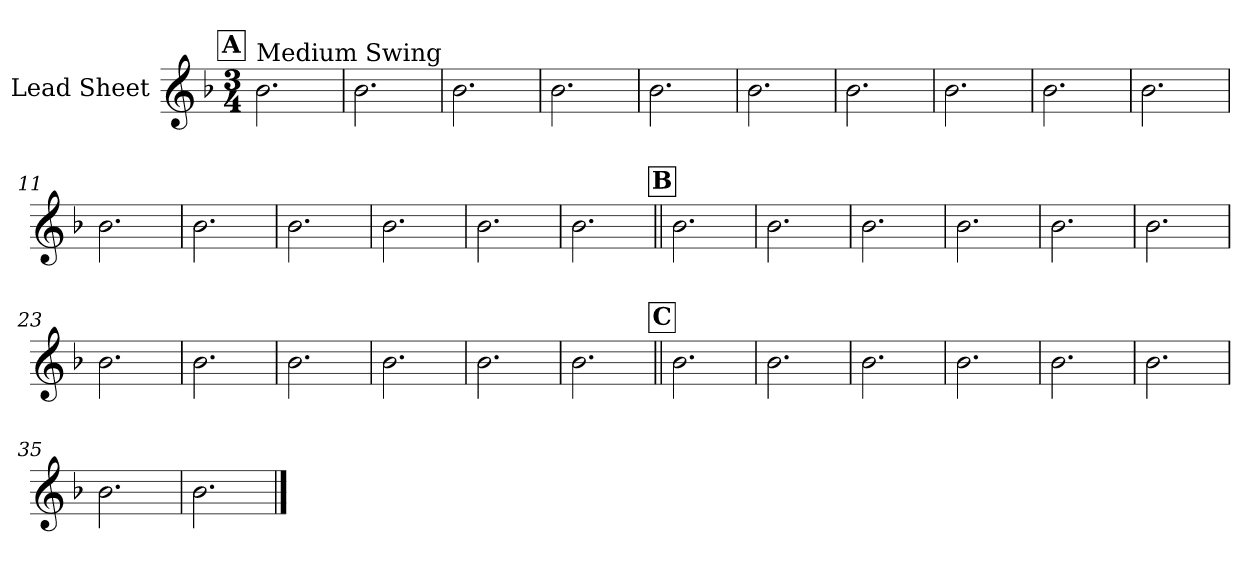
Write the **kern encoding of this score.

**kern
*part1
*staff1
*I"Lead Sheet
*clefG2
*k[b-]
*F:
*M3/4
!!LO:REH:place=s1:a:fs=14:t=A
=1
!LO:TX:a:t=Medium Swing
2.b-\
=2
2.b-\
=3
2.b-\
=4
2.b-\
!!LO:LB:g=z
=5
2.b-\
=6
2.b-\
=7
2.b-\
=8
2.b-\
!!LO:LB:g=z
=9
2.b-\
=10
2.b-\
=11
2.b-\
=12
2.b-\
!!LO:LB:g=z
=13
2.b-\
=14
2.b-\
=15
2.b-\
=16
2.b-\
!!LO:LB:g=z
!!LO:REH:place=s1:a:fs=14:t=B
=17||
2.b-\
=18
2.b-\
=19
2.b-\
=20
2.b-\
!!LO:LB:g=z
=21
2.b-\
=22
2.b-\
=23
2.b-\
=24
2.b-\
!!LO:LB:g=z
=25
2.b-\
=26
2.b-\
=27
2.b-\
=28
2.b-\
!!LO:LB:g=z
!!LO:REH:place=s1:a:fs=14:t=C
=29||
2.b-\
=30
2.b-\
=31
2.b-\
=32
2.b-\
!!LO:LB:g=z
=33
2.b-\
=34
2.b-\
=35
2.b-\
=36
2.b-\
==
*-
